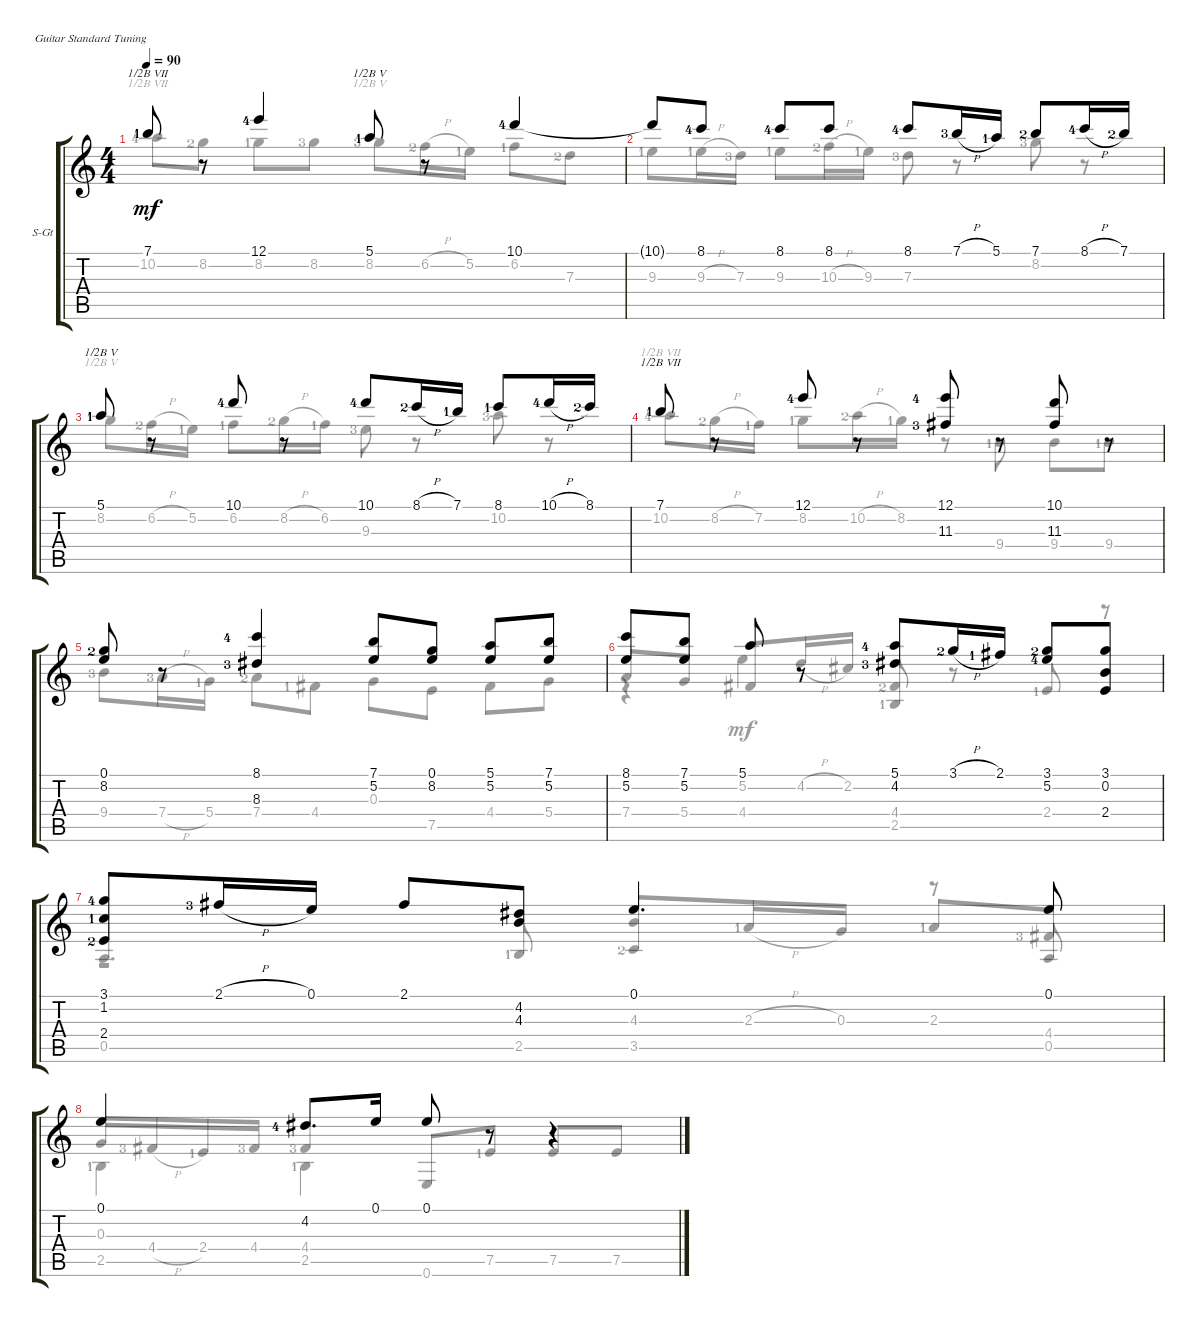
\defaultSystemsLayout 4
\bracketExtendMode groupsimilarinstruments
\firstSystemTrackNameOrientation horizontal
\otherSystemsTrackNameOrientation horizontal
\track ("Classical Guitar" "S-Gt") {instrument acousticguitarsteel}
\staff {score tabs}
\tuning (E4 B3 G3 D3 A2 E2)
\voice
\ts (4 4)
\tempo 90
\clef g2
\ks c
7.1{lf 2}.8{dy mf barre (7 half)} r.8 12.1{lf 5}.4 5.1{lf 2}.8{barre (5 half)} r.8 10.1{lf 5}.4 |
10.1{t}.8 8.1{lf 5}.8 8.1{lf 5}.8 8.1.8 8.1{lf 5}.8 7.1{h lf 4}.16 5.1{lf 2}.16 7.1{lf 3}.8 8.1{h lf 5}.16 7.1{lf 3}.16 |
5.1{lf 2}.8{barre (5 half)} r.8 10.1{lf 5}.8 r.8 10.1{lf 5}.8 8.1{h lf 3}.16 7.1{lf 2}.16 8.1{lf 2}.8 10.1{h lf 5}.16 8.1{lf 3}.16 |
7.1{lf 2}.8{barre (7 half)} r.8 12.1{lf 5}.8 r.8 (12.1{lf 5} 11.3{lf 4}).8 r.8 (11.3 10.1).8 r.8 |
(0.1 8.2{lf 3}).8 r.8 (8.1{lf 5} 8.3{lf 4}).4 (7.1 5.2).8 (8.2 0.1).8 (5.1 5.2).8 (5.2 7.1).8 |
(8.1 5.2).8 (5.2 7.1).8 5.1.8 r.8 (5.1{lf 5} 4.2{lf 4}).8 3.1{h lf 3}.16 2.1{lf 2}.16 (3.1{lf 3} 5.2{lf 5}).8 (0.2 3.1 2.4).8 |
(3.1{lf 5} 1.2{lf 2} 2.4{lf 3}).8 2.1{h lf 4}.16 0.1.16 2.1.8 (4.2 4.3).8 0.1.4{d} 0.1.8 |
0.1.4 4.2{lf 5}.8{d} 0.1.16 0.1.8 r.8 r.4
\voice
\clef g2
\ottava regular
\simile none
\ks c
10.2{lf 5}.8{dy mf barre (7 half)} 8.2{lf 3}.8 8.2{lf 2}.8 8.2{lf 4}.8 8.2{lf 4}.8{barre (5 half)} 6.2{h lf 3}.16 5.2{lf 2}.16 6.2{lf 2}.8 7.3{lf 3}.8 |
9.3{lf 2}.8 9.3{h lf 2}.16 7.3{lf 4}.16 9.3{lf 2}.8 10.3{h lf 3}.16 9.3{lf 2}.16 7.3{lf 4}.8 r.8 8.2{lf 4}.8 r.8 |
8.2.8{barre (5 half)} 6.2{h lf 3}.16 5.2{lf 2}.16 6.2{lf 2}.8 8.2{h lf 3}.16 6.2{lf 2}.16 9.3{lf 4}.8 r.8 10.2{lf 4}.8 r.8 |
10.2{lf 5}.8{barre (7 half)} 8.2{h lf 3}.16 7.2{lf 2}.16 8.2{lf 2}.8 10.2{h lf 3}.16 8.2{lf 2}.16 r.8 9.4{lf 2}.8 9.4.8 9.4{lf 2}.8 |
9.4{lf 4}.8 7.4{h lf 4}.16 5.4{lf 2}.16 7.4{lf 3}.8 4.4{lf 2}.8 0.3.8 7.5.8 4.4.8 5.4.8 |
7.4.8{beam invert} 5.4.8 4.4.8{beam invert} 4.2{h}.16 2.2.16 (4.4{lf 3} 2.5{lf 2}).8{beam invert} r.8{beam invert} 2.4{lf 2}.8{beam invert} r.8{beam invert} |
0.5.4{d beam invert} 2.5{lf 2}.8{beam invert} 3.5{lf 3}.4{beam invert} r.8{beam invert} 0.5.8{beam invert} |
0.3.16{beam invert} 4.4{h lf 4}.16 2.4{lf 2}.16 4.4{lf 4}.16 4.4{lf 4}.4{beam invert} 0.6.8{beam invert} 7.5{lf 2}.8 7.5.8{beam invert} 7.5.8
\voice
\clef g2
\ottava regular
\simile none
\ks c
|
|
|
|
|
r.4 5.2.4 |
r.2 4.3.8{beam invert} 2.3{h lf 2}.16 0.3.16 2.3{lf 2}.8{beam invert} 4.4{lf 4}.8 |
2.5{lf 2}.4 2.5{lf 2}.4
